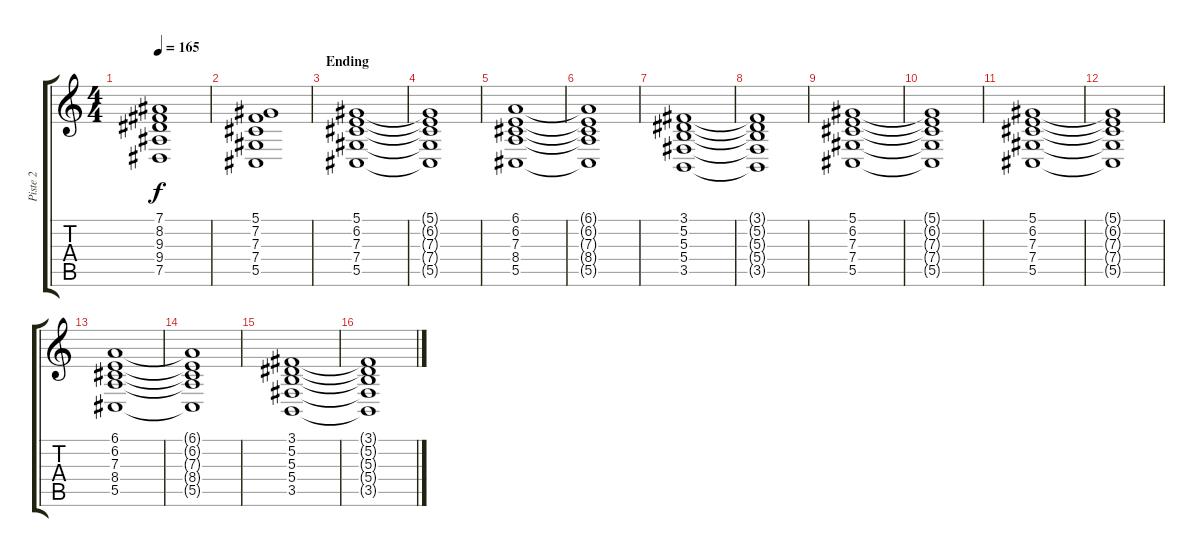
\track ("Piste 2" "Piste 2") {instrument stringensemble1}
\staff {score tabs}
\tuning (Eb4 Bb3 Gb3 Db3 Ab2 Eb2) {hide}
\ts (4 4)
\tempo 165
\clef g2
\ks c
(7.1 8.2 9.3 9.4 7.5).1{dy f} |
(5.1 7.2 7.3 7.4 5.5).1 |
\section ("" "Ending")
(5.1 6.2 7.3 7.4 5.5).1 |
(5.1{t} 6.2{t} 7.3{t} 7.4{t} 5.5{t}).1 |
(6.1 6.2 7.3 8.4 5.5).1 |
(6.1{t} 6.2{t} 7.3{t} 8.4{t} 5.5{t}).1 |
(3.1 5.2 5.3 5.4 3.5).1 |
(3.1{t} 5.2{t} 5.3{t} 5.4{t} 3.5{t}).1 |
(5.1 6.2 7.3 7.4 5.5).1 |
(5.1{t} 6.2{t} 7.3{t} 7.4{t} 5.5{t}).1 |
(5.1 6.2 7.3 7.4 5.5).1 |
(5.1{t} 6.2{t} 7.3{t} 7.4{t} 5.5{t}).1 |
(6.1 6.2 7.3 8.4 5.5).1 |
(6.1{t} 6.2{t} 7.3{t} 8.4{t} 5.5{t}).1 |
(3.1 5.2 5.3 5.4 3.5).1 |
(3.1{t} 5.2{t} 5.3{t} 5.4{t} 3.5{t}).1
